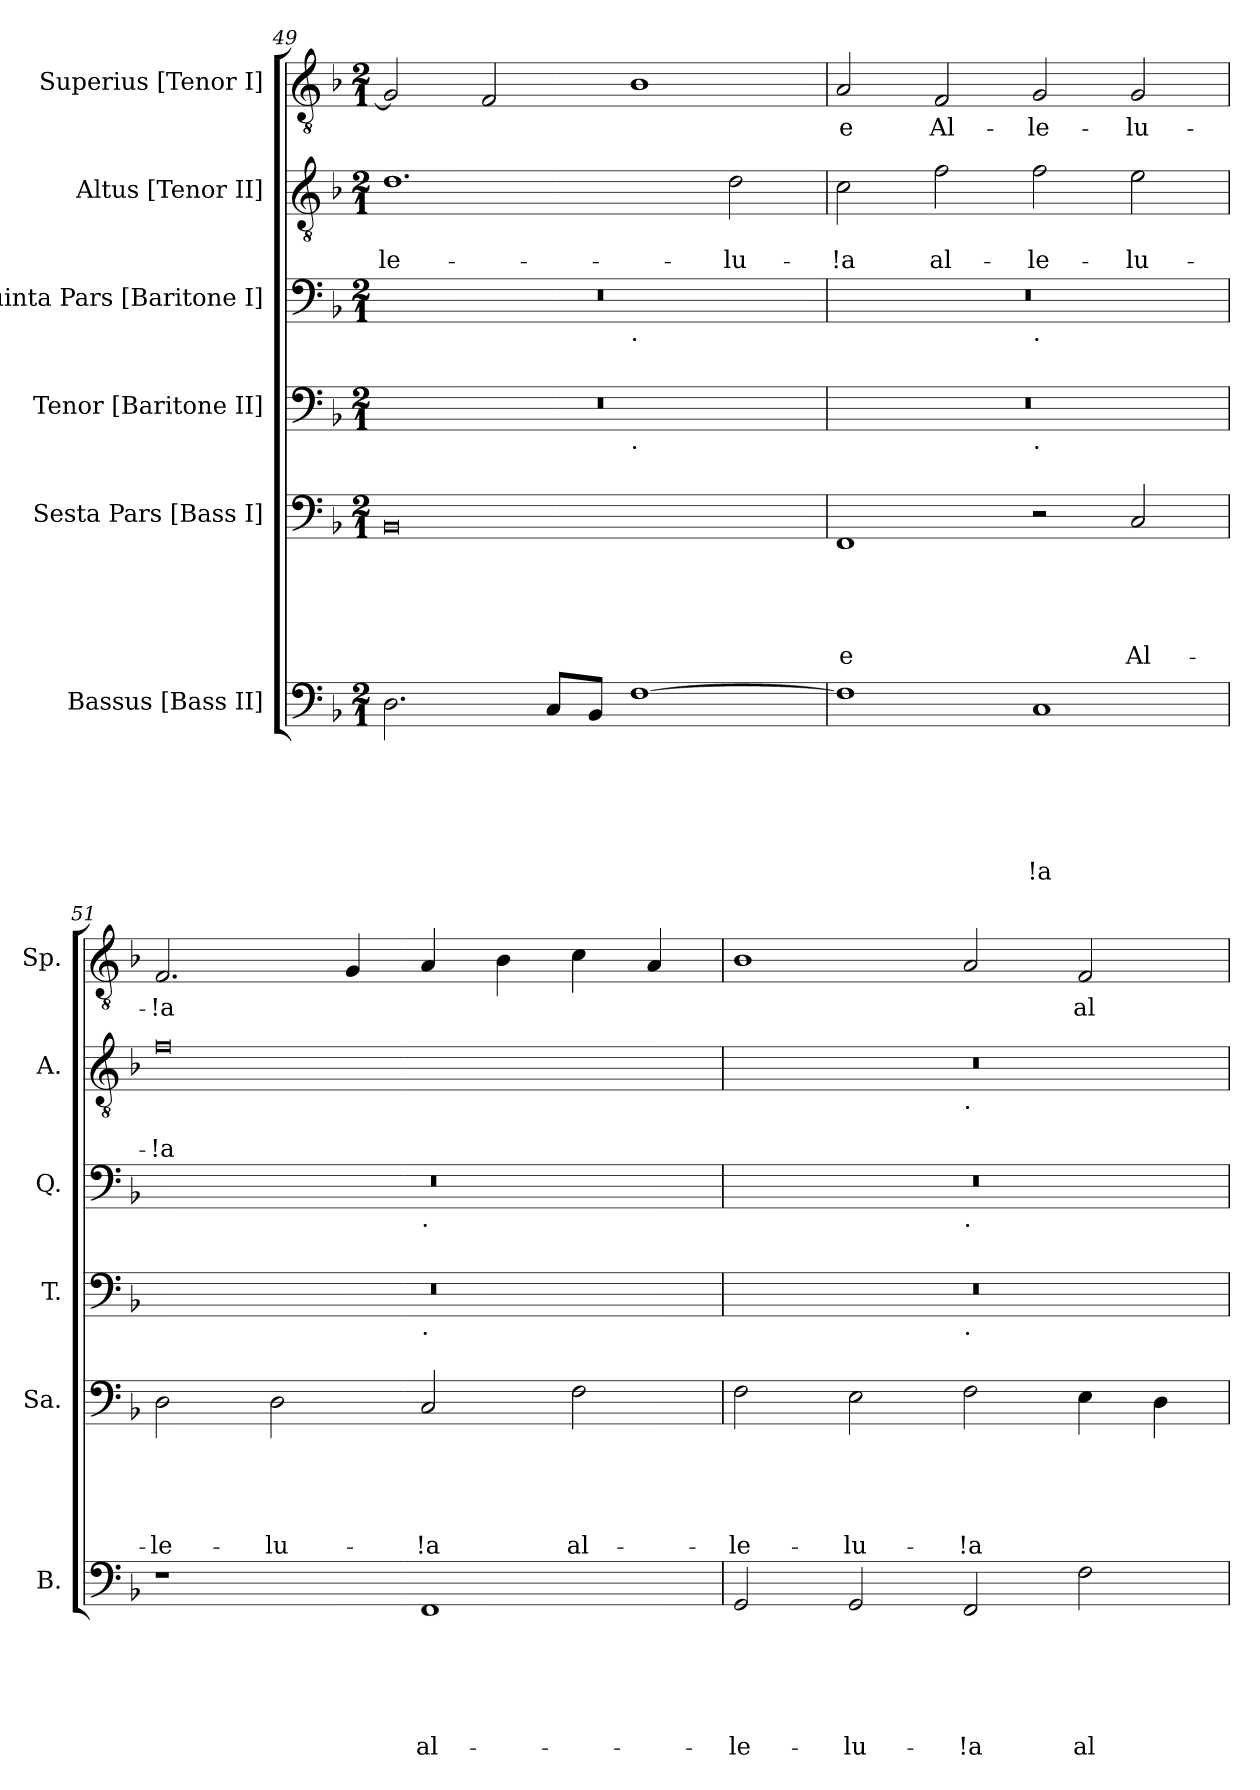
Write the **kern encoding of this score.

**kern	**text	**text	**text	**text	**text	**text	**kern	**text	**text	**text	**text	**text	**kern	**kern	**kern	**text	**text	**kern	**text
*part6	*part6	*part6	*part6	*part6	*part6	*part6	*part5	*part5	*part5	*part5	*part5	*part5	*part4	*part3	*part2	*part2	*part2	*part1	*part1
*staff6	*staff6	*staff6	*staff6	*staff6	*staff6	*staff6	*staff5	*staff5	*staff5	*staff5	*staff5	*staff5	*staff4	*staff3	*staff2	*staff2	*staff2	*staff1	*staff1
*I"Bassus [Bass II]	*	*	*	*	*	*	*I"Sesta Pars [Bass I]	*	*	*	*	*	*I"Tenor [Baritone II]	*I"Quinta Pars [Baritone I]	*I"Altus [Tenor II]	*	*	*I"Superius [Tenor I]	*
*I'B.	*	*	*	*	*	*	*I'Sa.	*	*	*	*	*	*I'T.	*I'Q.	*I'A.	*	*	*I'Sp.	*
*clefF4	*	*	*	*	*	*	*clefF4	*	*	*	*	*	*clefF4	*clefF4	*clefGv2	*	*	*clefGv2	*
*k[b-]	*	*	*	*	*	*	*k[b-]	*	*	*	*	*	*k[b-]	*k[b-]	*k[b-]	*	*	*k[b-]	*
*F:	*	*	*	*	*	*	*F:	*	*	*	*	*	*F:	*F:	*F:	*	*	*F:	*
*M2/1	*	*	*	*	*	*	*M2/1	*	*	*	*	*	*M2/1	*M2/1	*M2/1	*	*	*M2/1	*
=49	=49	=49	=49	=49	=49	=49	=49	=49	=49	=49	=49	=49	=49	=49	=49	=49	=49	=49	=49
!	!	!	!	!	!	!	!	!	!	!	!	!	!	!	!	!	!LO:LY:b	!	!
*	*	*	*	*	*	*	*	*	*	*	*	*	*^	*^	*	*	*	*	*
2.D\	.	.	.	.	.	.	0BB-	.	.	.	.	.	0r	1ryy	0r	1ryy	1.d	.	-le-	2G/]	.
.	.	.	.	.	.	.	.	.	.	.	.	.	.	.	.	.	.	.	.	2F/	.
8C/L	.	.	.	.	.	.	.	.	.	.	.	.	.	.	.	.	.	.	.	.	.
8BB-/J	.	.	.	.	.	.	.	.	.	.	.	.	.	.	.	.	.	.	.	.	.
!	!	!	!	!	!	!	!	!	!	!	!	!	!	!	!	!LO:TX:b:t=.	!	!	!	!	!
!	!	!	!	!	!	!	!	!	!	!	!	!	!	!LO:TX:b:t=.	!	!	!	!	!	!	!
[>1F	.	.	.	.	.	.	.	.	.	.	.	.	.	1ryy	.	1ryy	.	.	.	1B-	.
!	!	!	!	!	!	!	!	!	!	!	!	!	!	!	!	!	!	!	!LO:LY:b	!	!
.	.	.	.	.	.	.	.	.	.	.	.	.	.	.	.	.	2d\	.	-lu-	.	.
=50	=50	=50	=50	=50	=50	=50	=50	=50	=50	=50	=50	=50	=50	=50	=50	=50	=50	=50	=50	=50	=50
!	!	!	!	!	!	!	!	!	!	!	!	!LO:LY:b	!	!	!	!	!	!	!LO:LY:b	!	!LO:LY:b
1F]	.	.	.	.	.	.	1FF	.	.	.	.	-e	0r	1ryy	0r	1ryy	2c\	.	-!a	2A/	-e
!	!	!	!	!	!	!	!	!	!	!	!	!	!	!	!	!	!	!	!LO:LY:b	!	!LO:LY:b
.	.	.	.	.	.	.	.	.	.	.	.	.	.	.	.	.	2f\	.	al-	2F/	Al-
!	!	!	!	!	!	!	!	!	!	!	!	!	!	!	!	!LO:TX:b:t=.	!	!	!	!	!
!	!	!	!	!	!	!	!	!	!	!	!	!	!	!LO:TX:b:t=.	!	!	!	!	!	!	!
!	!	!	!	!	!	!LO:LY:b	!	!	!	!	!	!	!	!	!	!	!	!	!LO:LY:b	!	!LO:LY:b
1C	.	.	.	.	.	-!a	2r	.	.	.	.	.	.	1ryy	.	1ryy	2f\	.	-le-	2G/	-le-
!	!	!	!	!	!	!	!	!	!	!	!	!LO:LY:b	!	!	!	!	!	!	!LO:LY:b	!	!LO:LY:b
.	.	.	.	.	.	.	2C/	.	.	.	.	Al-	.	.	.	.	2e\	.	-lu-	2G/	-lu-
=51	=51	=51	=51	=51	=51	=51	=51	=51	=51	=51	=51	=51	=51	=51	=51	=51	=51	=51	=51	=51	=51
!	!	!	!	!	!	!	!	!	!	!	!	!LO:LY:b	!	!	!	!	!	!	!LO:LY:b:rj	!	!LO:LY:b
1r	.	.	.	.	.	.	2D\	.	.	.	.	-le-	0r	1ryy	0r	1ryy	0f	.	-!a	2.F/	-!a
!	!	!	!	!	!	!	!	!	!	!	!	!LO:LY:b	!	!	!	!	!	!	!	!	!
.	.	.	.	.	.	.	2D\	.	.	.	.	-lu-	.	.	.	.	.	.	.	.	.
.	.	.	.	.	.	.	.	.	.	.	.	.	.	.	.	.	.	.	.	4G/	.
!	!	!	!	!	!	!	!	!	!	!	!	!	!	!	!	!LO:TX:b:t=.	!	!	!	!	!
!	!	!	!	!	!	!	!	!	!	!	!	!	!	!LO:TX:b:t=.	!	!	!	!	!	!	!
!	!	!	!	!	!	!LO:LY:b	!	!	!	!	!	!LO:LY:b	!	!	!	!	!	!	!	!	!
1FF	.	.	.	.	.	al-	2C/	.	.	.	.	-!a	.	1ryy	.	1ryy	.	.	.	4A/	.
.	.	.	.	.	.	.	.	.	.	.	.	.	.	.	.	.	.	.	.	4B-\	.
!	!	!	!	!	!	!	!	!	!	!	!	!LO:LY:b	!	!	!	!	!	!	!	!	!
.	.	.	.	.	.	.	2F\	.	.	.	.	al-	.	.	.	.	.	.	.	4c\	.
.	.	.	.	.	.	.	.	.	.	.	.	.	.	.	.	.	.	.	.	4A/	.
=52	=52	=52	=52	=52	=52	=52	=52	=52	=52	=52	=52	=52	=52	=52	=52	=52	=52	=52	=52	=52	=52
!	!	!	!	!	!	!LO:LY:b	!	!	!	!	!	!LO:LY:b	!	!	!	!	!	!	!	!	!
*	*	*	*	*	*	*	*	*	*	*	*	*	*	*	*	*	*^	*	*	*	*
2GG/	.	.	.	.	.	-le-	2F\	.	.	.	.	-le-	0r	1ryy	0r	1ryy	0r	1ryy	.	.	1B-	.
!	!	!	!	!	!	!LO:LY:b	!	!	!	!	!	!LO:LY:b	!	!	!	!	!	!	!	!	!	!
2GG/	.	.	.	.	.	-lu-	2E\	.	.	.	.	-lu-	.	.	.	.	.	.	.	.	.	.
!	!	!	!	!	!	!	!	!	!	!	!	!	!	!	!	!	!	!LO:TX:b:t=.	!	!	!	!
!	!	!	!	!	!	!	!	!	!	!	!	!	!	!	!	!LO:TX:b:t=.	!	!	!	!	!	!
!	!	!	!	!	!	!	!	!	!	!	!	!	!	!LO:TX:b:t=.	!	!	!	!	!	!	!	!
!	!	!	!	!	!	!LO:LY:b	!	!	!	!	!	!LO:LY:b	!	!	!	!	!	!	!	!	!	!
2FF/	.	.	.	.	.	-!a	2F\	.	.	.	.	-!a	.	1ryy	.	1ryy	.	1ryy	.	.	2A/	.
!	!	!	!	!	!	!LO:LY:b	!	!	!	!	!	!	!	!	!	!	!	!	!	!	!	!LO:LY:b
2F\	.	.	.	.	.	al-	4E\	.	.	.	.	.	.	.	.	.	.	.	.	.	2F/	al-
.	.	.	.	.	.	.	4D\	.	.	.	.	.	.	.	.	.	.	.	.	.	.	.
*	*	*	*	*	*	*	*	*	*	*	*	*	*v	*v	*	*	*v	*v	*	*	*	*
*	*	*	*	*	*	*	*	*	*	*	*	*	*	*v	*v	*	*	*	*	*
=	=	=	=	=	=	=	=	=	=	=	=	=	=	=	=	=	=	=	=
*-	*-	*-	*-	*-	*-	*-	*-	*-	*-	*-	*-	*-	*-	*-	*-	*-	*-	*-	*-
